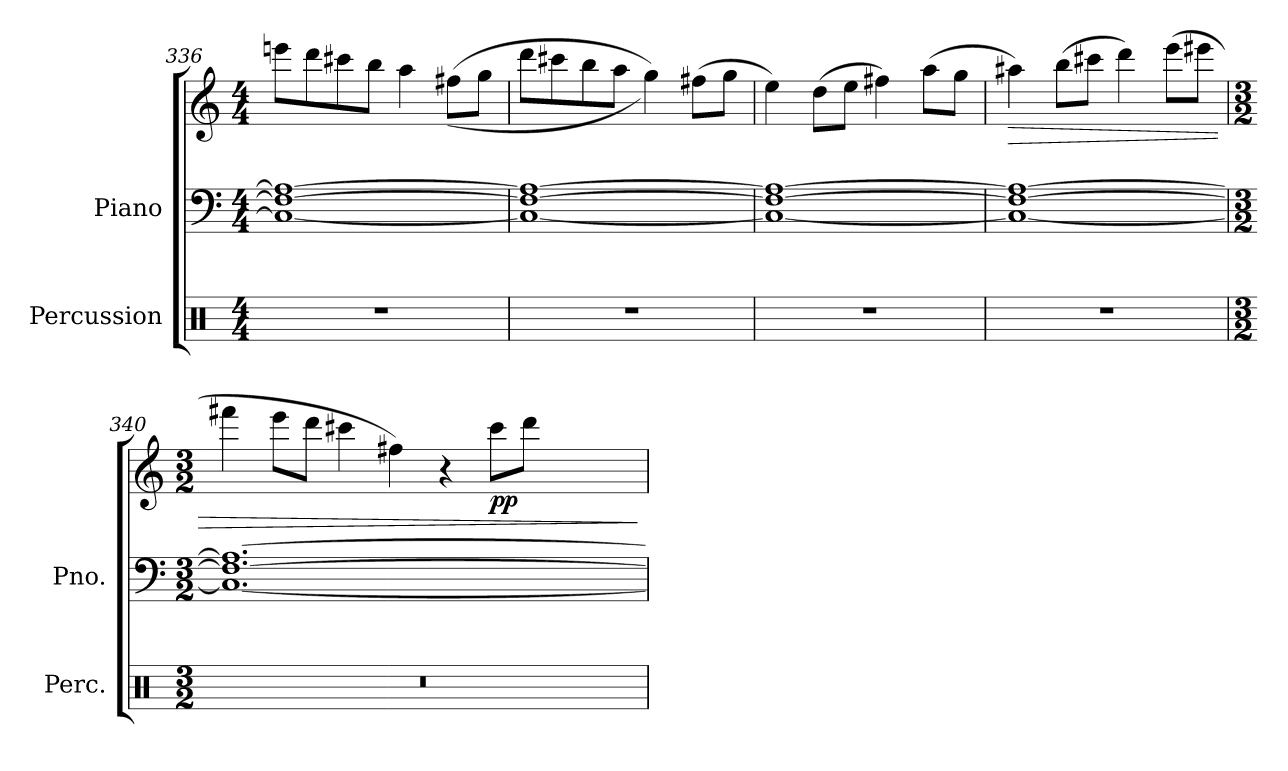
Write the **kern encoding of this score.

**kern	**kern	**kern	**dynam
*part2	*part1	*part1	*part1
*staff3	*staff2	*staff1	*staff1/2
*I"Percussion	*I"Piano	*	*
*I'Perc.	*I'Pno.	*	*
!!LO:LB:g=z
*clefX	*clefF4	*clefG2	*
*k[]	*k[]	*k[]	*
*	*C:	*C:	*
*M4/4	*M4/4	*M4/4	*
=336	=336	=336	=336
1r	1C#_ 1F#_ 1A#_	8eeen\L	.
.	.	8ddd\	.
.	.	8ccc#X\	.
.	.	8bb\J	.
.	.	4aa\	.
.	.	((8ff#X\L	.
.	.	8gg\J	.
=337	=337	=337	=337
1r	1C#_ 1F#_ 1A#_	8ddd\L	.
.	.	8ccc#X\	.
.	.	8bb\	.
.	.	8aa\J	.
.	.	4gg\))	.
.	.	(8ff#X\L	.
.	.	8gg\J	.
=338	=338	=338	=338
1r	1C#_ 1F#_ 1A#_	4ee\)	.
.	.	(8dd\L	.
.	.	8ee\J	.
.	.	4ff#X\)	.
.	.	(8aa\L	.
.	.	8gg\J	.
=339	=339	=339	=339
!	!	!	!LO:HP:b
1r	1C#_ 1F#_ 1A#_	4aa#X\)	>
.	.	(8bb\L	.
.	.	8ccc#X\J	.
.	.	4ddd\)	.
.	.	(8eee\L	.
.	.	8eee#X\J	.
=340	=340	=340	=340
*M3/2	*M3/2	*M3/2	*
1.r	1.C#_ 1.F#_ 1.A#_	4fff#X\	.
.	.	8eee\L	.
.	.	8ddd\J	.
.	.	4ccc#X\	.
.	.	4ff#X\)	.
.	.	4r	.
!	!	!	!LO:DY:n=1:b
.	.	8ccc#\L	] pp
.	.	8ddd\J	.
=	=	=	=
*-	*-	*-	*-
